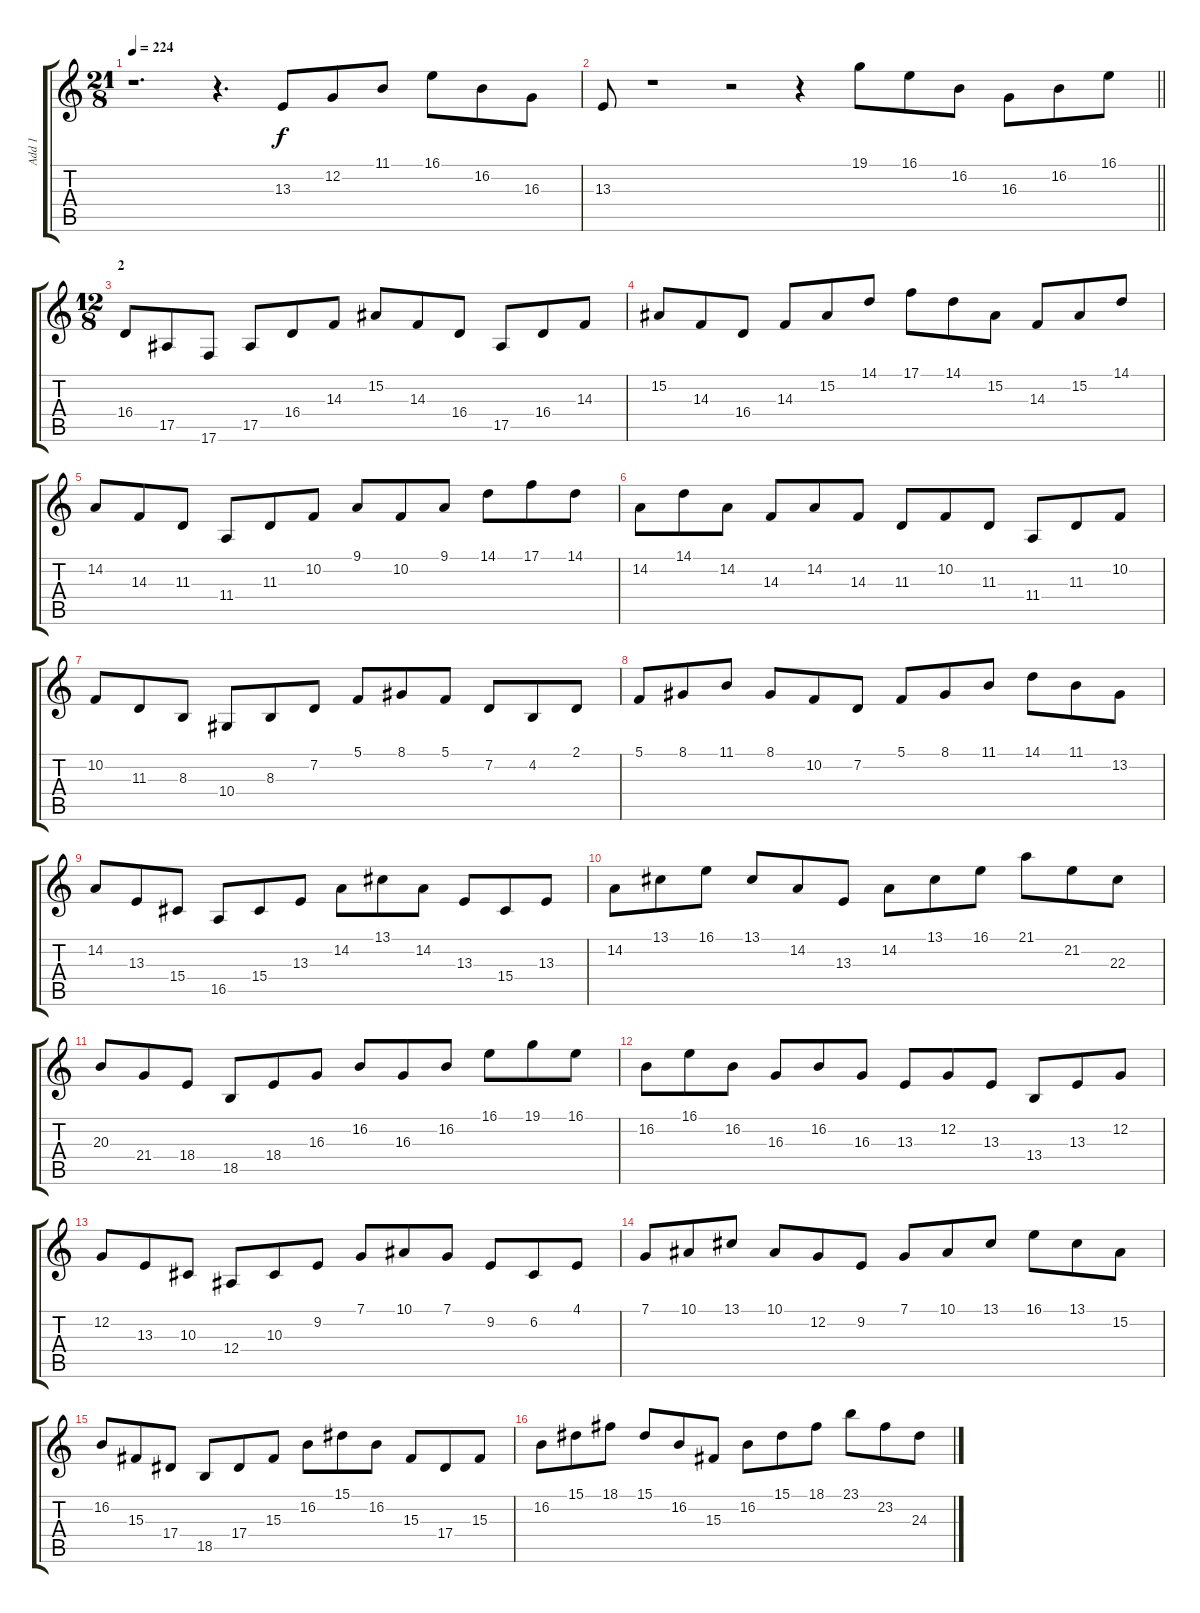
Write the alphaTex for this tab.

\track ("Add 1" "Add 1") {instrument lead1square}
\staff {score tabs}
\tuning (C4 G3 Eb3 Bb2 F2 C2) {hide}
\ts (21 8)
\tempo 224
\clef g2
\ks c
r.1{d dy f} r.4{d} 13.3.8 12.2.8 11.1.8 16.1.8 16.2.8 16.3.8 |
\barLineRight lightlight
13.3.8 r.1 r.2 r.4 19.1.8 16.1.8 16.2.8 16.3.8 16.2.8 16.1.8 |
\ts (12 8)
\section ("" "2")
16.4.8 17.5.8 17.6.8 17.5.8 16.4.8 14.3.8 15.2.8 14.3.8 16.4.8 17.5.8 16.4.8 14.3.8 |
15.2.8 14.3.8 16.4.8 14.3.8 15.2.8 14.1.8 17.1.8 14.1.8 15.2.8 14.3.8 15.2.8 14.1.8 |
14.2.8 14.3.8 11.3.8 11.4.8 11.3.8 10.2.8 9.1.8 10.2.8 9.1.8 14.1.8 17.1.8 14.1.8 |
14.2.8 14.1.8 14.2.8 14.3.8 14.2.8 14.3.8 11.3.8 10.2.8 11.3.8 11.4.8 11.3.8 10.2.8 |
10.2.8 11.3.8 8.3.8 10.4.8 8.3.8 7.2.8 5.1.8 8.1.8 5.1.8 7.2.8 4.2.8 2.1.8 |
5.1.8 8.1.8 11.1.8 8.1.8 10.2.8 7.2.8 5.1.8 8.1.8 11.1.8 14.1.8 11.1.8 13.2.8 |
14.2.8 13.3.8 15.4.8 16.5.8 15.4.8 13.3.8 14.2.8 13.1.8 14.2.8 13.3.8 15.4.8 13.3.8 |
14.2.8 13.1.8 16.1.8 13.1.8 14.2.8 13.3.8 14.2.8 13.1.8 16.1.8 21.1.8 21.2.8 22.3.8 |
20.3.8 21.4.8 18.4.8 18.5.8 18.4.8 16.3.8 16.2.8 16.3.8 16.2.8 16.1.8 19.1.8 16.1.8 |
16.2.8 16.1.8 16.2.8 16.3.8 16.2.8 16.3.8 13.3.8 12.2.8 13.3.8 13.4.8 13.3.8 12.2.8 |
12.2.8 13.3.8 10.3.8 12.4.8 10.3.8 9.2.8 7.1.8 10.1.8 7.1.8 9.2.8 6.2.8 4.1.8 |
7.1.8 10.1.8 13.1.8 10.1.8 12.2.8 9.2.8 7.1.8 10.1.8 13.1.8 16.1.8 13.1.8 15.2.8 |
16.2.8 15.3.8 17.4.8 18.5.8 17.4.8 15.3.8 16.2.8 15.1.8 16.2.8 15.3.8 17.4.8 15.3.8 |
16.2.8 15.1.8 18.1.8 15.1.8 16.2.8 15.3.8 16.2.8 15.1.8 18.1.8 23.1.8 23.2.8 24.3.8
